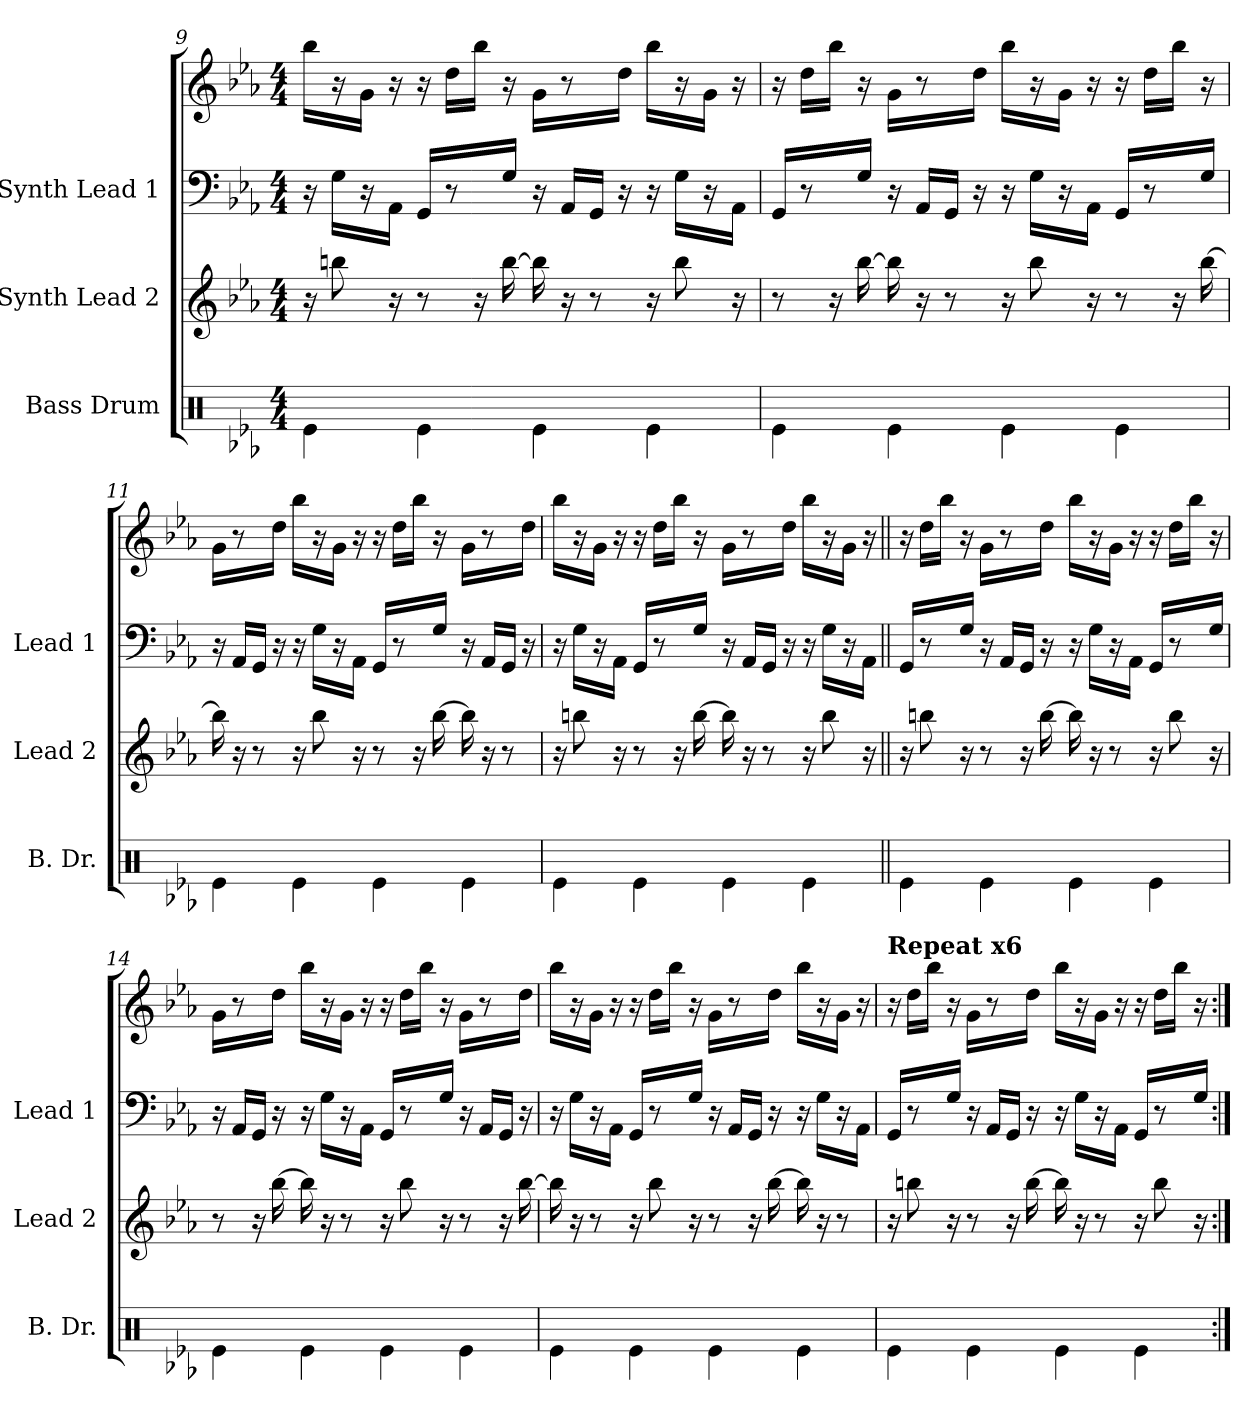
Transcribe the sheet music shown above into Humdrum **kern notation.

**kern	**kern	**kern	**kern
*part3	*part2	*part1	*part1
*staff4	*staff3	*staff2	*staff1
*I"Bass Drum	*I"Synth Lead 2	*I"Synth Lead 1	*
*I'B. Dr.	*I'Lead 2	*I'Lead 1	*
!!LO:PB:g=z
*clefX	*clefG2	*clefF4	*clefG2
*k[b-e-a-]	*k[b-e-a-]	*k[b-e-a-]	*k[b-e-a-]
*c:	*c:	*c:	*c:
*M4/4	*M4/4	*M4/4	*M4/4
=9	=9	=9	=9
4Re\	16r	16r	16bb-\KL
.	8bbn\	16G\KL	16r
.	.	16r	16g\Jk
.	16r	16AA-\Jk	16r
4Re\	8r	16GG/KL	16r
.	.	8r	16dd\LL
.	16r	.	16bb-\JJ
.	[16bb\	16G/Jk	16r
4Re\	16bb\]	16r	16g\KL
.	16r	16AA-/LL	8r
.	8r	16GG/JJ	.
.	.	16r	16dd\Jk
4Re\	16r	16r	16bb-\KL
.	8bb\	16G\KL	16r
.	.	16r	16g\Jk
.	16r	16AA-\Jk	16r
=10	=10	=10	=10
4Re\	8r	16GG/KL	16r
.	.	8r	16dd\LL
.	16r	.	16bb-\JJ
.	[16bb-\	16G/Jk	16r
4Re\	16bb-\]	16r	16g\KL
.	16r	16AA-/LL	8r
.	8r	16GG/JJ	.
.	.	16r	16dd\Jk
4Re\	16r	16r	16bb-\KL
.	8bb-\	16G\KL	16r
.	.	16r	16g\Jk
.	16r	16AA-\Jk	16r
4Re\	8r	16GG/KL	16r
.	.	8r	16dd\LL
.	16r	.	16bb-\JJ
.	[16bb-\	16G/Jk	16r
=11	=11	=11	=11
4Re\	16bb-\]	16r	16g\KL
.	16r	16AA-/LL	8r
.	8r	16GG/JJ	.
.	.	16r	16dd\Jk
4Re\	16r	16r	16bb-\KL
.	8bb-\	16G\KL	16r
.	.	16r	16g\Jk
.	16r	16AA-\Jk	16r
4Re\	8r	16GG/KL	16r
.	.	8r	16dd\LL
.	16r	.	16bb-\JJ
.	[16bb-\	16G/Jk	16r
4Re\	16bb-\]	16r	16g\KL
.	16r	16AA-/LL	8r
.	8r	16GG/JJ	.
.	.	16r	16dd\Jk
!!LO:LB:g=z
=12	=12	=12	=12
4Re\	16r	16r	16bb-\KL
.	8bbn\	16G\KL	16r
.	.	16r	16g\Jk
.	16r	16AA-\Jk	16r
4Re\	8r	16GG/KL	16r
.	.	8r	16dd\LL
.	16r	.	16bb-\JJ
.	[16bb\	16G/Jk	16r
4Re\	16bb\]	16r	16g\KL
.	16r	16AA-/LL	8r
.	8r	16GG/JJ	.
.	.	16r	16dd\Jk
4Re\	16r	16r	16bb-\KL
.	8bb\	16G\KL	16r
.	.	16r	16g\Jk
.	16r	16AA-\Jk	16r
=13||	=13||	=13||	=13||
4Re\	16r	16GG/KL	16r
.	8bbn\	8r	16dd\LL
.	.	.	16bb-\JJ
.	16r	16G/Jk	16r
4Re\	8r	16r	16g\KL
.	.	16AA-/LL	8r
.	16r	16GG/JJ	.
.	[16bb\	16r	16dd\Jk
4Re\	16bb\]	16r	16bb-\KL
.	16r	16G\KL	16r
.	8r	16r	16g\Jk
.	.	16AA-\Jk	16r
4Re\	16r	16GG/KL	16r
.	8bb\	8r	16dd\LL
.	.	.	16bb-\JJ
.	16r	16G/Jk	16r
!!LO:LB:g=z
=14	=14	=14	=14
4Re\	8r	16r	16g\KL
.	.	16AA-/LL	8r
.	16r	16GG/JJ	.
.	[16bb-\	16r	16dd\Jk
4Re\	16bb-\]	16r	16bb-\KL
.	16r	16G\KL	16r
.	8r	16r	16g\Jk
.	.	16AA-\Jk	16r
4Re\	16r	16GG/KL	16r
.	8bb-\	8r	16dd\LL
.	.	.	16bb-\JJ
.	16r	16G/Jk	16r
4Re\	8r	16r	16g\KL
.	.	16AA-/LL	8r
.	16r	16GG/JJ	.
.	[16bb-\	16r	16dd\Jk
=15	=15	=15	=15
4Re\	16bb-\]	16r	16bb-\KL
.	16r	16G\KL	16r
.	8r	16r	16g\Jk
.	.	16AA-\Jk	16r
4Re\	16r	16GG/KL	16r
.	8bb-\	8r	16dd\LL
.	.	.	16bb-\JJ
.	16r	16G/Jk	16r
4Re\	8r	16r	16g\KL
.	.	16AA-/LL	8r
.	16r	16GG/JJ	.
.	[16bb-\	16r	16dd\Jk
4Re\	16bb-\]	16r	16bb-\KL
.	16r	16G\KL	16r
.	8r	16r	16g\Jk
.	.	16AA-\Jk	16r
=16	=16	=16	=16
!	!	!	!LO:TX:a:B:t=Repeat x6
4Re\	16r	16GG/KL	16r
.	8bbn\	8r	16dd\LL
.	.	.	16bb-\JJ
.	16r	16G/Jk	16r
4Re\	8r	16r	16g\KL
.	.	16AA-/LL	8r
.	16r	16GG/JJ	.
.	[16bb\	16r	16dd\Jk
4Re\	16bb\]	16r	16bb-\KL
.	16r	16G\KL	16r
.	8r	16r	16g\Jk
.	.	16AA-\Jk	16r
4Re\	16r	16GG/KL	16r
.	8bb\	8r	16dd\LL
.	.	.	16bb-\JJ
.	16r	16G/Jk	16r
=:|!	=:|!	=:|!	=:|!
*-	*-	*-	*-
